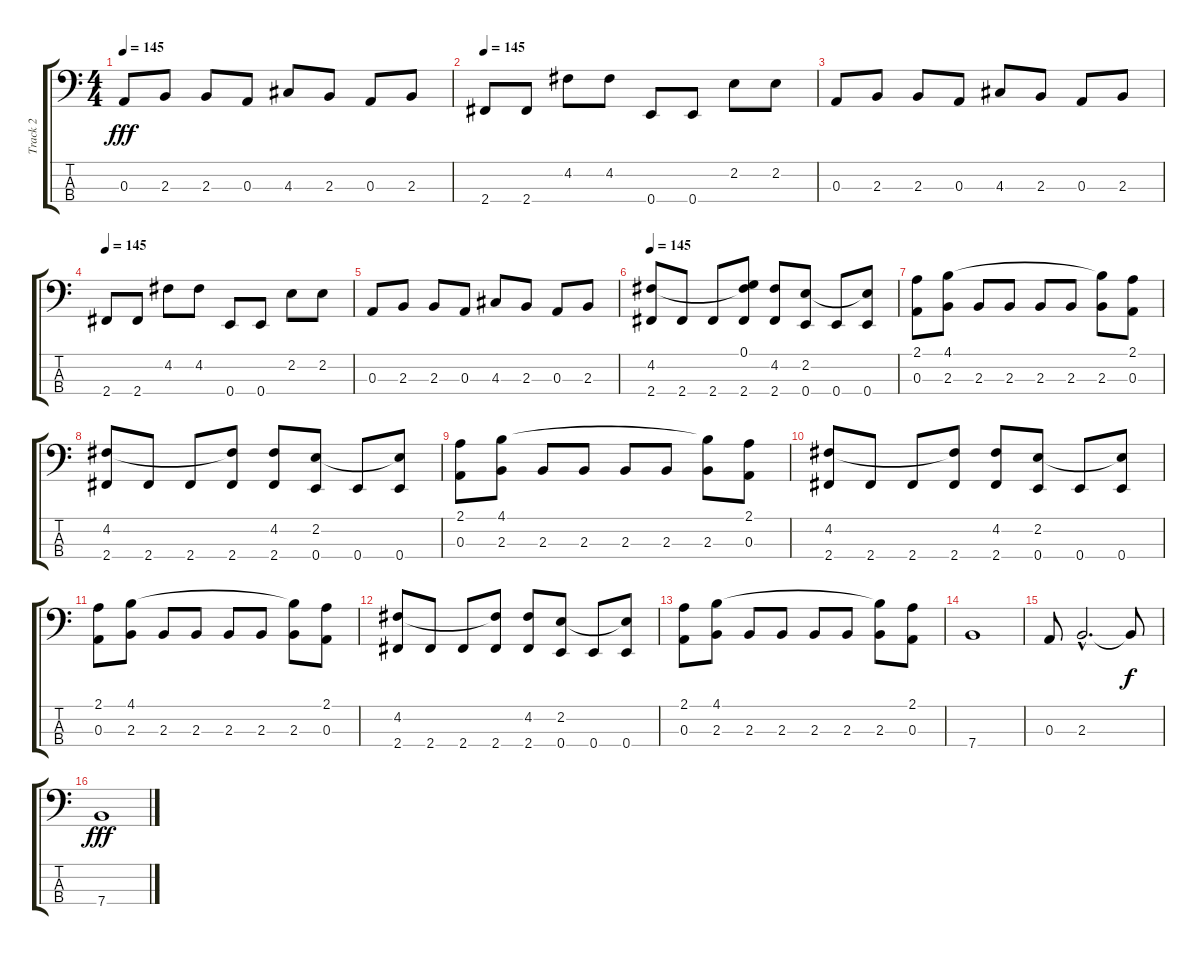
\track ("Track 2" "Track 2") {instrument electricbasspick}
\staff {score tabs}
\tuning (G2 D2 A1 E1) {hide}
\ts (4 4)
\tempo 145
\clef f4
\ks c
0.3.8{dy fff} 2.3.8 2.3.8 0.3.8 4.3.8 2.3.8 0.3.8 2.3.8 |
\tempo 145
2.4.8 2.4.8 4.2.8 4.2.8 0.4.8 0.4.8 2.2.8 2.2.8 |
0.3.8 2.3.8 2.3.8 0.3.8 4.3.8 2.3.8 0.3.8 2.3.8 |
\tempo 145
2.4.8 2.4.8 4.2.8 4.2.8 0.4.8 0.4.8 2.2.8 2.2.8 |
0.3.8 2.3.8 2.3.8 0.3.8 4.3.8 2.3.8 0.3.8 2.3.8 |
\tempo 145
(4.2 2.4).8 2.4.8 2.4.8 (0.1 4.2{t} 2.4).8 (4.2 2.4).8 (2.2 0.4).8 0.4.8 (2.2{t} 0.4).8 |
(2.1 0.3).8 (4.1 2.3).8 2.3.8 2.3.8 2.3.8 2.3.8 (4.1{t} 2.3).8 (2.1 0.3).8 |
(4.2 2.4).8 2.4.8 2.4.8 (4.2{t} 2.4).8 (4.2 2.4).8 (2.2 0.4).8 0.4.8 (2.2{t} 0.4).8 |
(2.1 0.3).8 (4.1 2.3).8 2.3.8 2.3.8 2.3.8 2.3.8 (4.1{t} 2.3).8 (2.1 0.3).8 |
(4.2 2.4).8 2.4.8 2.4.8 (4.2{t} 2.4).8 (4.2 2.4).8 (2.2 0.4).8 0.4.8 (2.2{t} 0.4).8 |
(2.1 0.3).8 (4.1 2.3).8 2.3.8 2.3.8 2.3.8 2.3.8 (4.1{t} 2.3).8 (2.1 0.3).8 |
(4.2 2.4).8 2.4.8 2.4.8 (4.2{t} 2.4).8 (4.2 2.4).8 (2.2 0.4).8 0.4.8 (2.2{t} 0.4).8 |
(2.1 0.3).8 (4.1 2.3).8 2.3.8 2.3.8 2.3.8 2.3.8 (4.1{t} 2.3).8 (2.1 0.3).8 |
7.4.1 |
0.3.8 2.3{hac}.2{d} 2.3{t}.8{dy f} |
7.4.1{dy fff}
